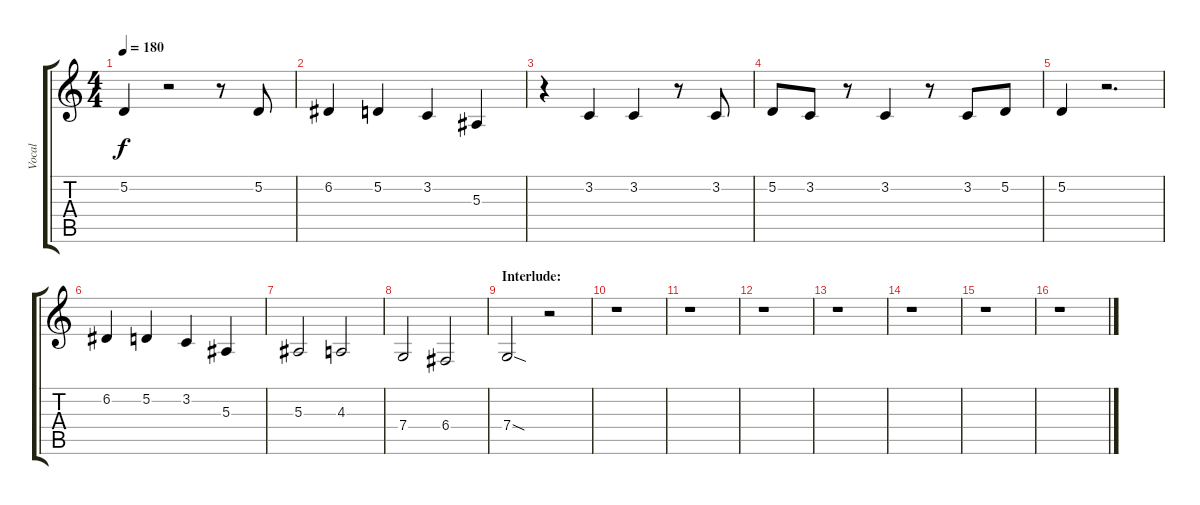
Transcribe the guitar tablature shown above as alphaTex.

\track ("Vocal" "Vocal") {instrument oboe}
\staff {score tabs}
\tuning (D4 A3 F3 C3 G2 D2) {hide}
\ts (4 4)
\tempo 180
\clef g2
\ks c
5.2.4{dy f} r.2 r.8 5.2.8 |
6.2.4 5.2.4 3.2.4 5.3.4 |
r.4 3.2.4 3.2.4 r.8 3.2.8 |
5.2.8 3.2.8 r.8 3.2.4 r.8 3.2.8 5.2.8 |
5.2.4 r.2{d} |
6.2.4 5.2.4 3.2.4 5.3.4 |
5.3.2 4.3.2 |
7.4.2 6.4.2 |
\section ("" "Interlude:")
7.4{sod}.2 r.2 |
r.1 |
r.1 |
r.1 |
r.1 |
r.1 |
r.1 |
r.1
